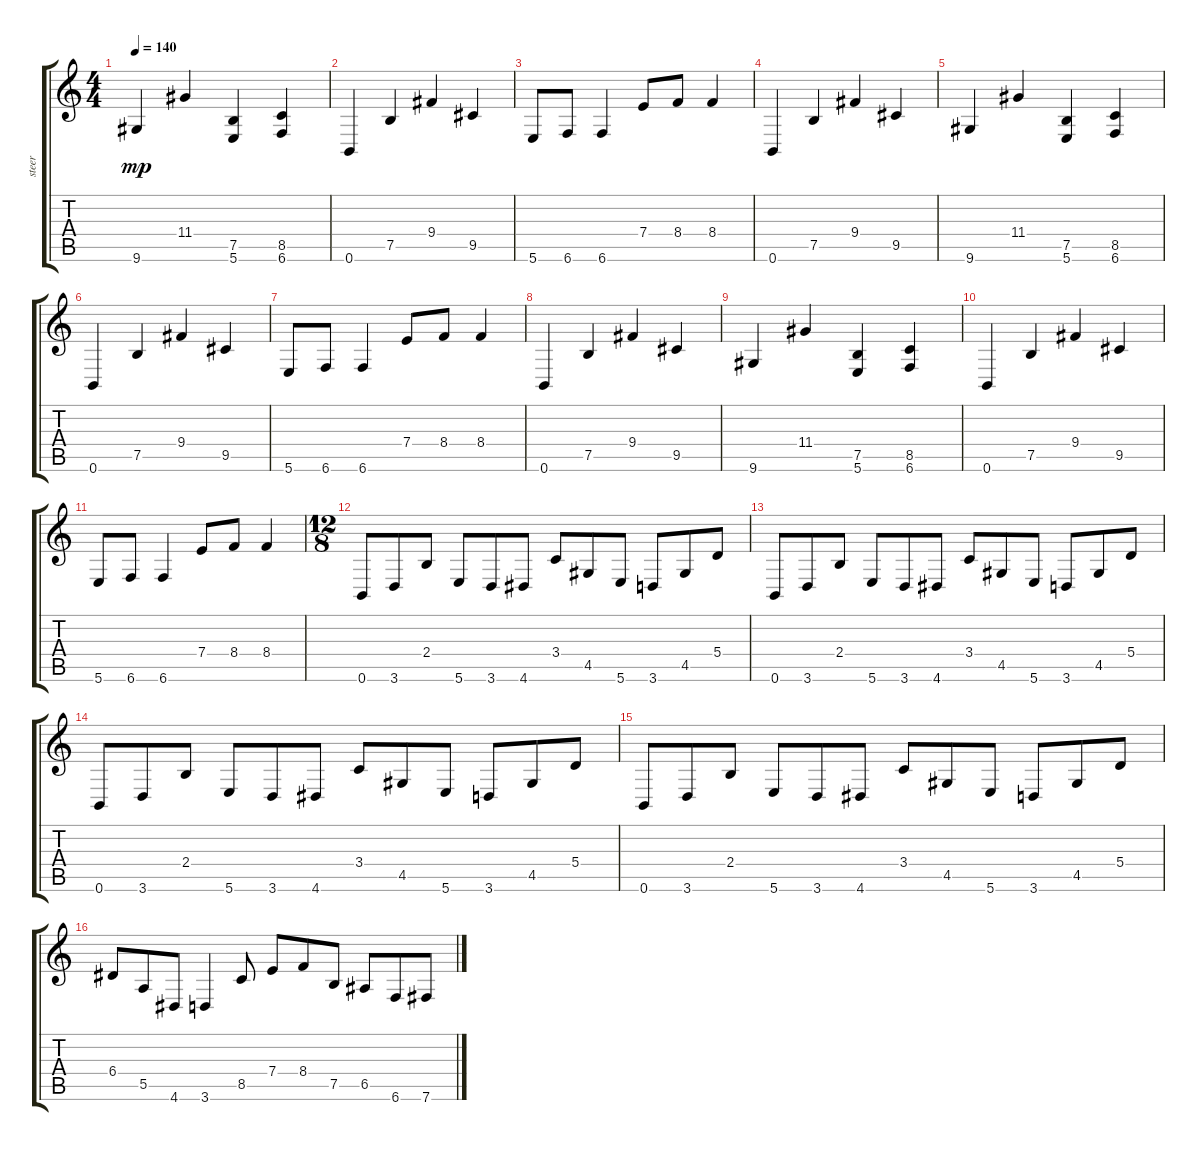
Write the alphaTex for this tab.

\track ("steer" "steer") {instrument overdrivenguitar}
\staff {score tabs}
\tuning (B3 Gb3 D3 A2 E2 B1) {hide}
\ts (4 4)
\tempo 140
\clef g2
\ks c
9.6.4{dy mp} 11.4.4 (7.5 5.6).4 (8.5 6.6).4 |
0.6.4 7.5.4 9.4.4 9.5.4 |
5.6.8 6.6.8 6.6.4 7.4.8 8.4.8 8.4.4 |
0.6.4 7.5.4 9.4.4 9.5.4 |
9.6.4 11.4.4 (7.5 5.6).4 (8.5 6.6).4 |
0.6.4 7.5.4 9.4.4 9.5.4 |
5.6.8 6.6.8 6.6.4 7.4.8 8.4.8 8.4.4 |
0.6.4 7.5.4 9.4.4 9.5.4 |
9.6.4 11.4.4 (7.5 5.6).4 (8.5 6.6).4 |
0.6.4 7.5.4 9.4.4 9.5.4 |
5.6.8 6.6.8 6.6.4 7.4.8 8.4.8 8.4.4 |
\ts (12 8)
0.6.8 3.6.8 2.4.8 5.6.8 3.6.8 4.6.8 3.4.8 4.5.8 5.6.8 3.6.8 4.5.8 5.4.8 |
0.6.8 3.6.8 2.4.8 5.6.8 3.6.8 4.6.8 3.4.8 4.5.8 5.6.8 3.6.8 4.5.8 5.4.8 |
0.6.8 3.6.8 2.4.8 5.6.8 3.6.8 4.6.8 3.4.8 4.5.8 5.6.8 3.6.8 4.5.8 5.4.8 |
0.6.8 3.6.8 2.4.8 5.6.8 3.6.8 4.6.8 3.4.8 4.5.8 5.6.8 3.6.8 4.5.8 5.4.8 |
6.4.8 5.5.8 4.6.8 3.6.4 8.5.8 7.4.8 8.4.8 7.5.8 6.5.8 6.6.8 7.6.8
